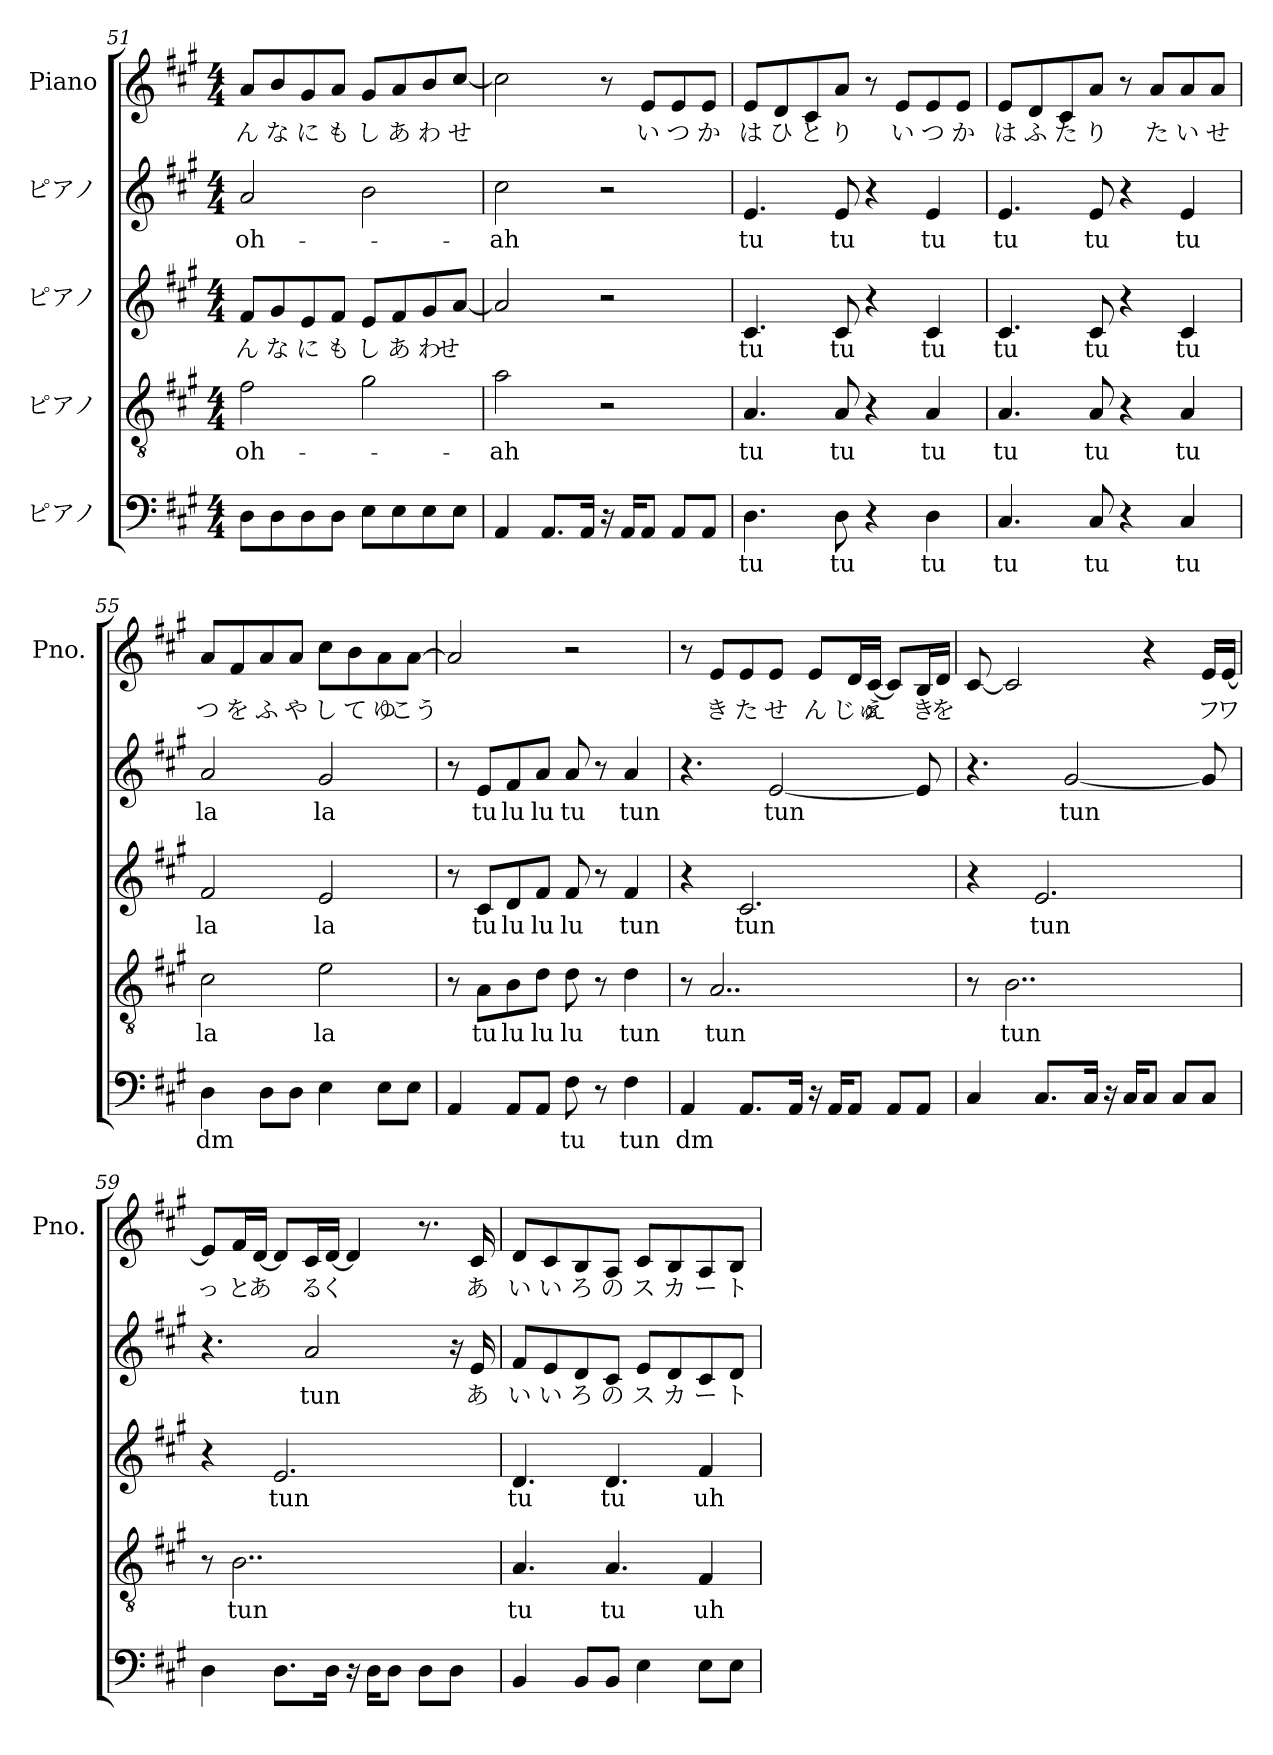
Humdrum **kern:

**kern	**text	**kern	**text	**kern	**text	**kern	**text	**kern	**text
*part5	*part5	*part4	*part4	*part3	*part3	*part2	*part2	*part1	*part1
*staff5	*staff5	*staff4	*staff4	*staff3	*staff3	*staff2	*staff2	*staff1	*staff1
*I"ピアノ	*	*I"ピアノ	*	*I"ピアノ	*	*I"ピアノ	*	*I"Piano	*
*	*	*	*	*	*	*	*	*I'Pno.	*
*clefF4	*	*clefGv2	*	*clefG2	*	*clefG2	*	*clefG2	*
*k[f#c#g#]	*	*k[f#c#g#]	*	*k[f#c#g#]	*	*k[f#c#g#]	*	*k[f#c#g#]	*
*M4/4	*	*M4/4	*	*M4/4	*	*M4/4	*	*M4/4	*
=51	=51	=51	=51	=51	=51	=51	=51	=51	=51
8DL	.	2f#	oh-	8f#L	ん	2a	oh-	8aL	ん
8D	.	.	.	8g#	な	.	.	8b	な
8D	.	.	.	8e	に	.	.	8g#	に
8DJ	.	.	.	8f#J	も	.	.	8aJ	も
8EL	.	2g#	.	8eL	し	2b	.	8g#L	し
8E	.	.	.	8f#	あ	.	.	8a	あ
8E	.	.	.	8g#	わ	.	.	8b	わ
8EJ	.	.	.	[8aJ	せ	.	.	[8cc#J	せ
=52	=52	=52	=52	=52	=52	=52	=52	=52	=52
4AA	.	2a	-ah	2a]	.	2cc#	-ah	2cc#]	.
8.AAL	.	.	.	.	.	.	.	.	.
16AAJk	.	.	.	.	.	.	.	.	.
16r	.	2r	.	2r	.	2r	.	8r	.
16AAKL	.	.	.	.	.	.	.	.	.
8AAJ	.	.	.	.	.	.	.	8eL	い
8AAL	.	.	.	.	.	.	.	8e	つ
8AAJ	.	.	.	.	.	.	.	8eJ	か
=53	=53	=53	=53	=53	=53	=53	=53	=53	=53
4.D	tu	4.A	tu	4.c#	tu	4.e	tu	8eL	は
.	.	.	.	.	.	.	.	8d	ひ
.	.	.	.	.	.	.	.	8c#	と
8D	tu	8A	tu	8c#	tu	8e	tu	8aJ	り
4r	.	4r	.	4r	.	4r	.	8r	.
.	.	.	.	.	.	.	.	8eL	い
4D	tu	4A	tu	4c#	tu	4e	tu	8e	つ
.	.	.	.	.	.	.	.	8eJ	か
=54	=54	=54	=54	=54	=54	=54	=54	=54	=54
4.C#	tu	4.A	tu	4.c#	tu	4.e	tu	8eL	は
.	.	.	.	.	.	.	.	8d	ふ
.	.	.	.	.	.	.	.	8c#	た
8C#	tu	8A	tu	8c#	tu	8e	tu	8aJ	り
4r	.	4r	.	4r	.	4r	.	8r	.
.	.	.	.	.	.	.	.	8aL	た
4C#	tu	4A	tu	4c#	tu	4e	tu	8a	い
.	.	.	.	.	.	.	.	8aJ	せ
=55	=55	=55	=55	=55	=55	=55	=55	=55	=55
4D	dm	2c#	la	2f#	la	2a	la	8aL	つ
.	.	.	.	.	.	.	.	8f#	を
8DL	.	.	.	.	.	.	.	8a	ふ
8DJ	.	.	.	.	.	.	.	8aJ	や
4E	.	2e	la	2e	la	2g#	la	8cc#L	し
.	.	.	.	.	.	.	.	8b	て
8EL	.	.	.	.	.	.	.	8a	ゆ
8EJ	.	.	.	.	.	.	.	[8aJ	こう
=56	=56	=56	=56	=56	=56	=56	=56	=56	=56
4AA	.	8r	.	8r	.	8r	.	2a]	.
.	.	8AL	tu	8c#L	tu	8eL	tu	.	.
8AAL	.	8B	lu	8d	lu	8f#	lu	.	.
8AAJ	.	8dJ	lu	8f#J	lu	8aJ	lu	.	.
8F#	tu	8d	lu	8f#	lu	8a	tu	2r	.
8r	.	8r	.	8r	.	8r	.	.	.
4F#	tun	4d	tun	4f#	tun	4a	tun	.	.
=57	=57	=57	=57	=57	=57	=57	=57	=57	=57
4AA	dm	8r	.	4r	.	4.r	.	8r	.
.	.	2..A	tun	.	.	.	.	8eL	き
8.AAL	.	.	.	2.c#	tun	.	.	8e	た
.	.	.	.	.	.	[2e	tun	8eJ	せ
16AAJk	.	.	.	.	.	.	.	.	.
16r	.	.	.	.	.	.	.	8eL	ん
16AAKL	.	.	.	.	.	.	.	.	.
8AAJ	.	.	.	.	.	.	.	16dL	じゅ
.	.	.	.	.	.	.	.	[16c#JJ	え
8AAL	.	.	.	.	.	.	.	8c#L]	.
8AAJ	.	.	.	.	.	8e]	.	16BL	き
.	.	.	.	.	.	.	.	16dJJ	を
=58	=58	=58	=58	=58	=58	=58	=58	=58	=58
4C#	.	8r	.	4r	.	4.r	.	[8c#	.
.	.	2..B	tun	.	.	.	.	2c#]	.
8.C#L	.	.	.	2.e	tun	.	.	.	.
.	.	.	.	.	.	[2g#	tun	.	.
16C#Jk	.	.	.	.	.	.	.	.	.
16r	.	.	.	.	.	.	.	.	.
16C#KL	.	.	.	.	.	.	.	.	.
8C#J	.	.	.	.	.	.	.	4r	.
8C#L	.	.	.	.	.	.	.	.	.
8C#J	.	.	.	.	.	8g#]	.	16eLL	フ
.	.	.	.	.	.	.	.	[16eJJ	ワ
=59	=59	=59	=59	=59	=59	=59	=59	=59	=59
4D	.	8r	.	4r	.	4.r	.	8eL]	っ
.	.	2..B	tun	.	.	.	.	16f#L	と
.	.	.	.	.	.	.	.	[16dJJ	あ
8.DL	.	.	.	2.e	tun	.	.	8dL]	.
.	.	.	.	.	.	2a	tun	16c#L	る
16DJk	.	.	.	.	.	.	.	[16dJJ	く
16r	.	.	.	.	.	.	.	4d]	.
16DKL	.	.	.	.	.	.	.	.	.
8DJ	.	.	.	.	.	.	.	.	.
8DL	.	.	.	.	.	.	.	8.r	.
8DJ	.	.	.	.	.	16r	.	.	.
.	.	.	.	.	.	16e	あ	16c#	あ
=60	=60	=60	=60	=60	=60	=60	=60	=60	=60
4BB	.	4.A	tu	4.d	tu	8f#L	い	8dL	い
.	.	.	.	.	.	8e	い	8c#	い
8BBL	.	.	.	.	.	8d	ろ	8B	ろ
8BBJ	.	4.A	tu	4.d	tu	8c#J	の	8AJ	の
4E	.	.	.	.	.	8eL	ス	8c#L	ス
.	.	.	.	.	.	8d	カ	8B	カ
8EL	.	4F#	uh	4f#	uh	8c#	ー	8A	ー
8EJ	.	.	.	.	.	8dJ	ト	8BJ	ト
=	=	=	=	=	=	=	=	=	=
*-	*-	*-	*-	*-	*-	*-	*-	*-	*-
